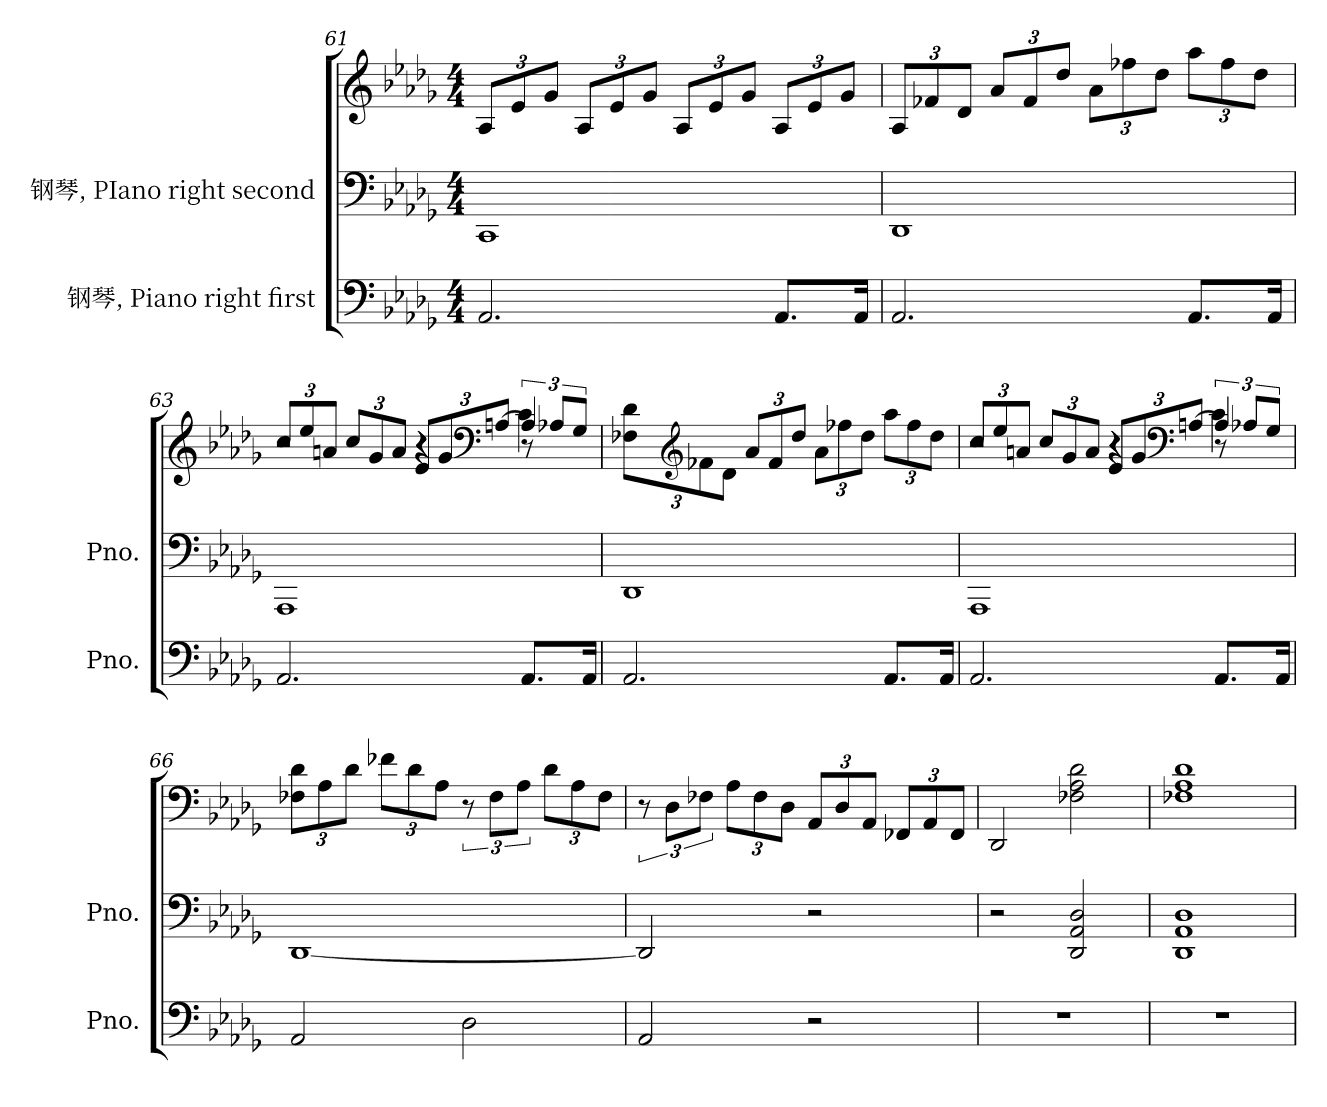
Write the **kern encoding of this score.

**kern	**kern	**kern
*part2	*part1	*part1
*staff3	*staff2	*staff1
*I"钢琴, Piano right first	*I"钢琴, PIano right second	*
*I'Pno.	*I'Pno.	*
!!LO:LB:g=z
*clefF4	*clefF4	*clefG2
*k[b-e-a-d-g-]	*k[b-e-a-d-g-]	*k[b-e-a-d-g-]
*M4/4	*M4/4	*M4/4
*MM46	*MM46	*MM46
*	*	*Xbrackettup
=61	=61	=61
2.AA-/	1CC	12A-/L
.	.	12e-/
.	.	12g-/J
*	*	*MM51
.	.	12A-/L
.	.	12e-/
.	.	12g-/J
*	*	*MM48
.	.	12A-/L
.	.	12e-/
.	.	12g-/J
*	*	*MM41
8.AA-/L	.	12A-/L
.	.	12e-/
*	*	*MM32
.	.	12g-/J
16AA-/Jk	.	.
=62	=62	=62
*	*	*MM48
2.AA-/	1DD-	12A-/L
*	*	*MM50
.	.	12f-X/
.	.	12d-/J
.	.	12a-/L
.	.	12f-/
.	.	12dd-/J
*	*	*MM52
.	.	12a-\L
.	.	12ff-X\
.	.	12dd-\J
*	*	*MM45
8.AA-/L	.	12aa-\L
.	.	12ff-\
*	*	*MM33
.	.	12dd-\J
16AA-/Jk	.	.
!!LO:PB:g=z
=63	=63	=63
*	*	*MM41
*	*	*^
*	*	*	*^
2.AA-/	1AAA-	12cc/L	2r	2r
*	*	*MM49	*	*
.	.	12ee-/	.	.
.	.	12an/J	.	.
*	*	*MM52	*	*
.	.	12cc/L	.	.
.	.	12g-/	.	.
*	*	*MM52	*	*
.	.	12a/J	.	.
.	.	12e-/L	4r	4r
.	.	12g-/	.	.
*	*	*clefF4	*	*
*	*	*MM36	*	*
.	.	[12An/J	.	.
*	*	*	*	*brackettup
*	*	*MM39	*	*
8.AA-/L	.	4A/]	4c\	12r
*	*	*MM41	*	*
.	.	.	.	12A-X/L
*	*	*MM32	*	*
.	.	.	.	12G-/J
16AA-/Jk	.	.	.	.
*	*	*v	*v	*v
=64	=64	=64
*	*	*Xbrackettup
*	*	*MM48
2.AA-/	1DD-	12F-X\ 12d-\L
*	*	*clefG2
*	*	*MM53
.	.	12f-X\
.	.	12d-\J
*	*	*MM52
.	.	12a-/L
*	*	*MM50
.	.	12f-/
.	.	12dd-/J
.	.	12a-\L
.	.	12ff-X\
*	*	*MM41
.	.	12dd-\J
*	*	*MM48
8.AA-/L	.	12aa-\L
*	*	*MM44
.	.	12ff-\
*	*	*MM36
.	.	12dd-\J
16AA-/Jk	.	.
!!LO:LB:g=z
=65	=65	=65
*	*	*MM40
*	*	*^
*	*	*	*^
2.AA-/	1AAA-	12cc/L	2r	2r
*	*	*MM49	*	*
.	.	12ee-/	.	.
.	.	12an/J	.	.
*	*	*MM52	*	*
.	.	12cc/L	.	.
*	*	*MM49	*	*
.	.	12g-/	.	.
*	*	*MM53	*	*
.	.	12a/J	.	.
*	*	*MM49	*	*
.	.	12e-/L	4r	4r
*	*	*MM51	*	*
.	.	12g-/	.	.
*	*	*clefF4	*	*
*	*	*MM39	*	*
.	.	[12An/J	.	.
*	*	*	*	*brackettup
*	*	*MM36	*	*
8.AA-/L	.	4A/]	4c\	12r
.	.	.	.	12A-X/L
*	*	*MM30	*	*
.	.	.	.	12G-/J
16AA-/Jk	.	.	.	.
*	*	*v	*v	*v
=66	=66	=66
*	*	*Xbrackettup
*	*	*MM40
2AA-/	[1DD-	12F-X\ 12d-\L
*	*	*MM45
.	.	12A-\
*	*	*MM51
.	.	12d-\J
.	.	12f-X\L
.	.	12d-\
.	.	12A-\J
*	*	*brackettup
2D-\	.	12r
.	.	12F-\L
*	*	*MM47
.	.	12A-\J
*	*	*Xbrackettup
.	.	12d-\L
.	.	12A-\
*	*	*MM40
.	.	12F-\J
!!LO:LB:g=z
=67	=67	=67
*	*	*brackettup
*	*	*MM46
2AA-/	2DD-/]	12r
*	*	*MM49
.	.	12D-\L
*	*	*MM51
.	.	12F-X\J
*	*	*Xbrackettup
*	*	*MM46
.	.	12A-\L
.	.	12F-\
.	.	12D-\J
2r	2r	12AA-/L
.	.	12D-/
.	.	12AA-/J
*	*	*MM47
.	.	12FF-X/L
*	*	*MM38
.	.	12AA-/
*	*	*MM27
.	.	12FF-/J
=68	=68	=68
*	*	*MM37
1r	2r	2DD-/
.	2DD-/ 2AA-/ 2D-/	2F-X\ 2A-\ 2d-\
=69	=69	=69
1r	1DD- 1AA- 1D-	1F-X 1A- 1d-
=	=	=
*-	*-	*-
